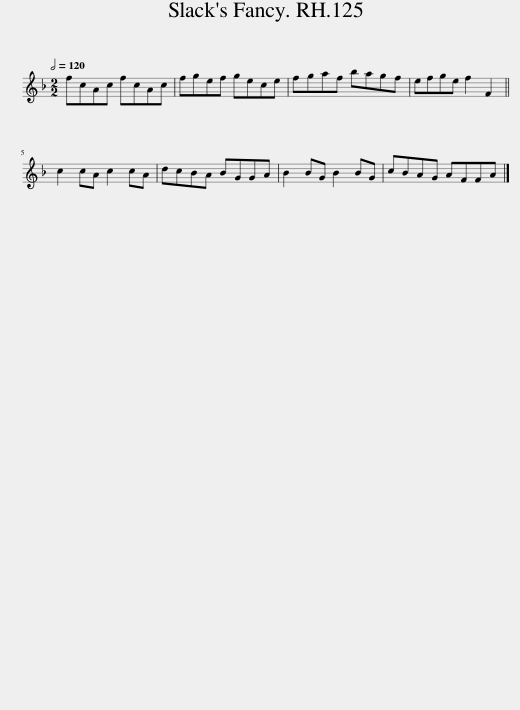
X:1
L:1/8
Q:1/2=120
M:2/2
I:linebreak $
K:F
V:1 treble
V:1
 fcAc fcAc | fgef gece | fgaf bagf | efge f2 F2 ||$ c2 cA c2 cA | %5
 dcBA BGGA | B2 BG B2 BG | cBAG AFFA |] %8
